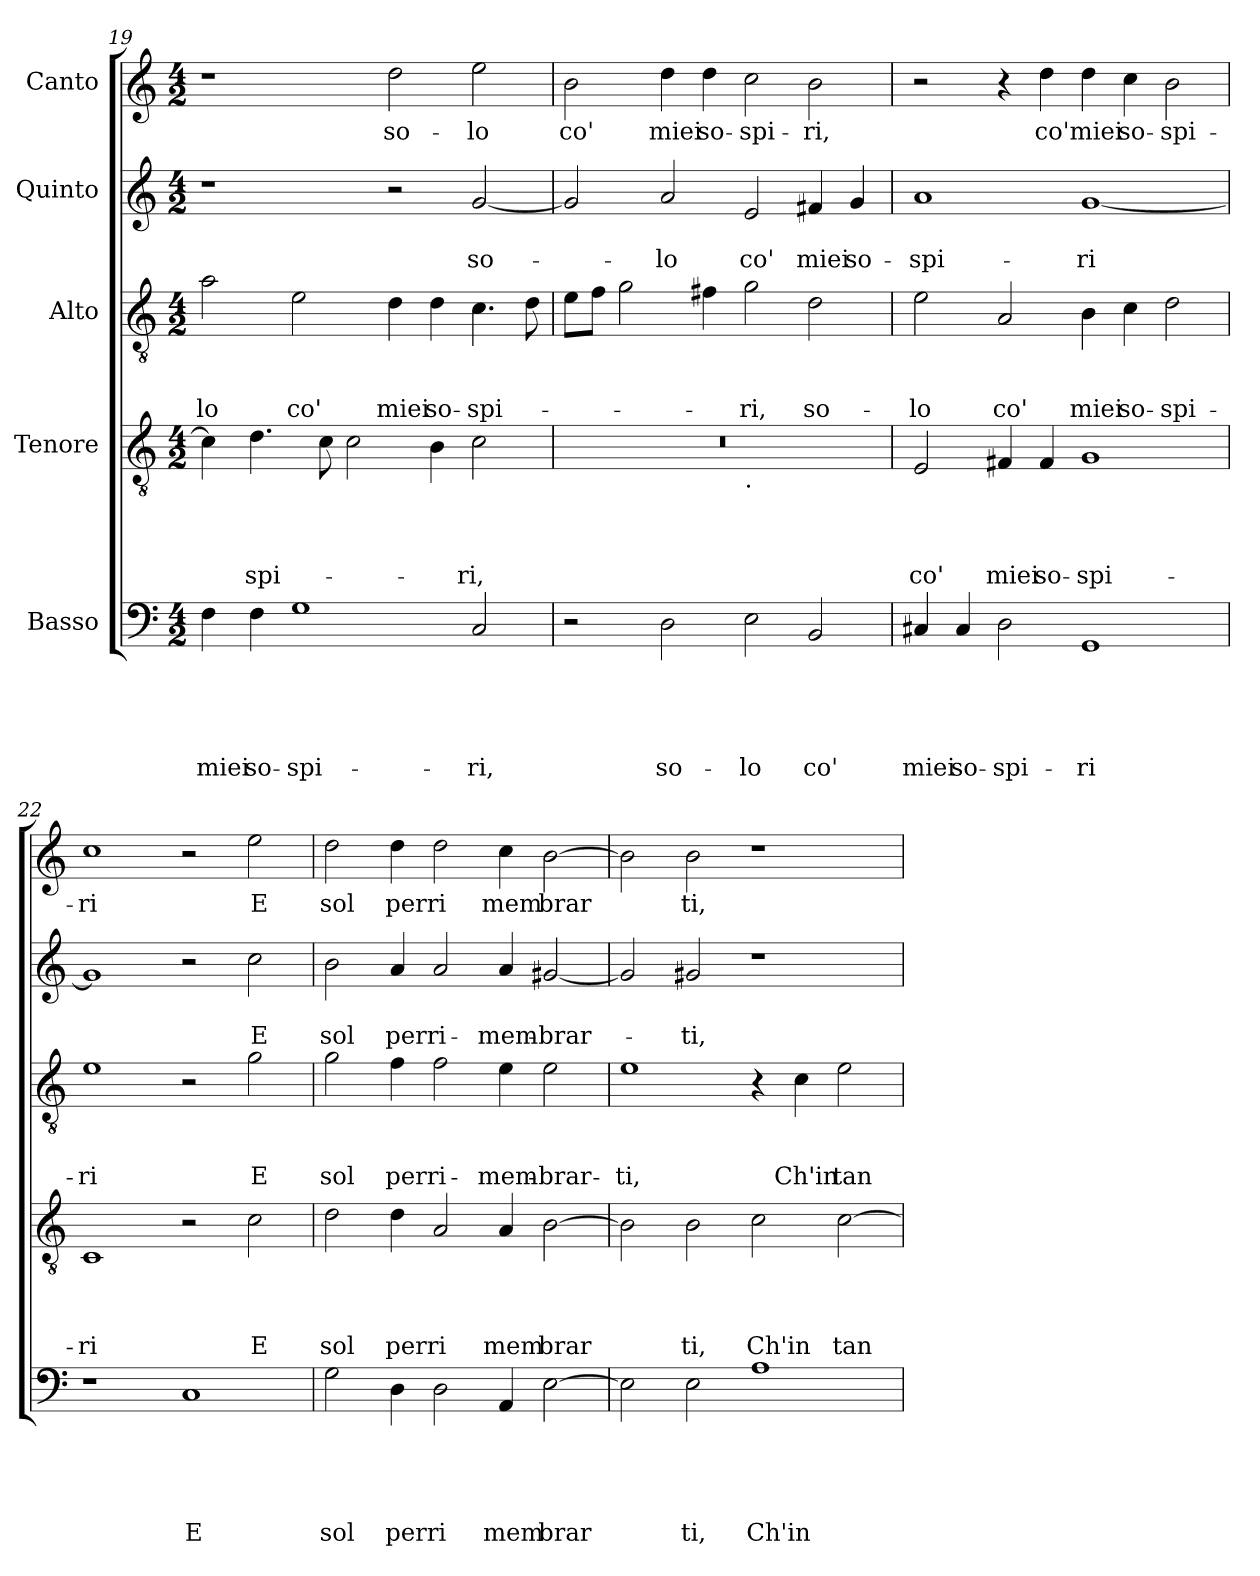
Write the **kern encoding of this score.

**kern	**text	**text	**text	**text	**text	**kern	**text	**text	**text	**text	**kern	**text	**text	**text	**kern	**text	**text	**kern	**text
*part5	*part5	*part5	*part5	*part5	*part5	*part4	*part4	*part4	*part4	*part4	*part3	*part3	*part3	*part3	*part2	*part2	*part2	*part1	*part1
*staff5	*staff5	*staff5	*staff5	*staff5	*staff5	*staff4	*staff4	*staff4	*staff4	*staff4	*staff3	*staff3	*staff3	*staff3	*staff2	*staff2	*staff2	*staff1	*staff1
*I"Basso	*	*	*	*	*	*I"Tenore	*	*	*	*	*I"Alto	*	*	*	*I"Quinto	*	*	*I"Canto	*
*clefF4	*	*	*	*	*	*clefGv2	*	*	*	*	*clefGv2	*	*	*	*clefG2	*	*	*clefG2	*
*k[]	*	*	*	*	*	*k[]	*	*	*	*	*k[]	*	*	*	*k[]	*	*	*k[]	*
*C:	*	*	*	*	*	*C:	*	*	*	*	*C:	*	*	*	*C:	*	*	*C:	*
*M4/2	*	*	*	*	*	*M4/2	*	*	*	*	*M4/2	*	*	*	*M4/2	*	*	*M4/2	*
=19	=19	=19	=19	=19	=19	=19	=19	=19	=19	=19	=19	=19	=19	=19	=19	=19	=19	=19	=19
!	!	!	!	!	!LO:LY:b	!	!	!	!	!	!	!	!	!LO:LY:b	!	!	!	!	!
4F\	.	.	.	.	miei	4c\]	.	.	.	.	2a\	.	.	-lo	1r	.	.	1r	.
!	!	!	!	!	!LO:LY:b	!	!	!	!	!LO:LY:b	!	!	!	!	!	!	!	!	!
4F\	.	.	.	.	so-	4.d\	.	.	.	-spi-	.	.	.	.	.	.	.	.	.
!	!	!	!	!	!LO:LY:b	!	!	!	!	!	!	!	!	!LO:LY:b	!	!	!	!	!
1G	.	.	.	.	-spi-	.	.	.	.	.	2e\	.	.	co'	.	.	.	.	.
.	.	.	.	.	.	8c\	.	.	.	.	.	.	.	.	.	.	.	.	.
.	.	.	.	.	.	2c\	.	.	.	.	.	.	.	.	.	.	.	.	.
!	!	!	!	!	!	!	!	!	!	!	!	!	!	!LO:LY:b	!	!	!	!	!LO:LY:b
.	.	.	.	.	.	.	.	.	.	.	4d\	.	.	miei	2r	.	.	2dd\	so-
!	!	!	!	!	!	!	!	!	!	!	!	!	!	!LO:LY:b	!	!	!	!	!
.	.	.	.	.	.	4B\	.	.	.	.	4d\	.	.	so-	.	.	.	.	.
!	!	!	!	!	!LO:LY:b	!	!	!	!	!LO:LY:b	!	!	!	!LO:LY:b	!	!	!LO:LY:b	!	!LO:LY:b
2C/	.	.	.	.	-ri,	2c\	.	.	.	-ri,	4.c\	.	.	-spi-	[<2g/	.	so-	2ee\	-lo
.	.	.	.	.	.	.	.	.	.	.	8d\	.	.	.	.	.	.	.	.
=20	=20	=20	=20	=20	=20	=20	=20	=20	=20	=20	=20	=20	=20	=20	=20	=20	=20	=20	=20
!	!	!	!	!	!	!	!	!	!	!	!	!	!	!	!	!	!	!	!LO:LY:b
*	*	*	*	*	*	*^	*	*	*	*	*	*	*	*	*	*	*	*	*
2r	.	.	.	.	.	0r	1ryy	.	.	.	.	8e\L	.	.	.	2g/]	.	.	2b\	co'
.	.	.	.	.	.	.	.	.	.	.	.	8f\J	.	.	.	.	.	.	.	.
.	.	.	.	.	.	.	.	.	.	.	.	2g\	.	.	.	.	.	.	.	.
!	!	!	!	!	!LO:LY:b	!	!	!	!	!	!	!	!	!	!	!	!	!LO:LY:b	!	!LO:LY:b
2D\	.	.	.	.	so-	.	.	.	.	.	.	.	.	.	.	2a/	.	-lo	4dd\	miei
!	!	!	!	!	!	!	!	!	!	!	!	!	!	!	!	!	!	!	!	!LO:LY:b
.	.	.	.	.	.	.	.	.	.	.	.	4f#X\	.	.	.	.	.	.	4dd\	so-
!	!	!	!	!	!	!	!LO:TX:b:t=.	!	!	!	!	!	!	!	!	!	!	!	!	!
!	!	!	!	!	!LO:LY:b	!	!	!	!	!	!	!	!	!	!LO:LY:b	!	!	!LO:LY:b	!	!LO:LY:b
2E\	.	.	.	.	-lo	.	1ryy	.	.	.	.	2g\	.	.	-ri,	2e/	.	co'	2cc\	-spi-
!	!	!	!	!	!LO:LY:b	!	!	!	!	!	!	!	!	!	!LO:LY:b	!	!	!LO:LY:b	!	!LO:LY:b
2BB/	.	.	.	.	co'	.	.	.	.	.	.	2d\	.	.	so-	4f#X/	.	miei	2b\	-ri,
!	!	!	!	!	!	!	!	!	!	!	!	!	!	!	!	!	!	!LO:LY:b	!	!
.	.	.	.	.	.	.	.	.	.	.	.	.	.	.	.	4g/	.	so-	.	.
=21	=21	=21	=21	=21	=21	=21	=21	=21	=21	=21	=21	=21	=21	=21	=21	=21	=21	=21	=21	=21
!	!	!	!	!	!LO:LY:b	!	!	!	!	!	!LO:LY:b	!	!	!	!LO:LY:b	!	!	!LO:LY:b	!	!
*	*	*	*	*	*	*v	*v	*	*	*	*	*	*	*	*	*	*	*	*	*
4C#X/	.	.	.	.	miei	2E/	.	.	.	co'	2e\	.	.	-lo	1a	.	-spi-	2r	.
!	!	!	!	!	!LO:LY:b	!	!	!	!	!	!	!	!	!	!	!	!	!	!
4C#/	.	.	.	.	so-	.	.	.	.	.	.	.	.	.	.	.	.	.	.
!	!	!	!	!	!LO:LY:b	!	!	!	!	!LO:LY:b	!	!	!	!LO:LY:b	!	!	!	!	!
2D\	.	.	.	.	-spi-	4F#X/	.	.	.	miei	2A/	.	.	co'	.	.	.	4r	.
!	!	!	!	!	!	!	!	!	!	!LO:LY:b	!	!	!	!	!	!	!	!	!LO:LY:b
.	.	.	.	.	.	4F#/	.	.	.	so-	.	.	.	.	.	.	.	4dd\	co'
!	!	!	!	!	!LO:LY:b	!	!	!	!	!LO:LY:b	!	!	!	!LO:LY:b	!	!	!LO:LY:b	!	!LO:LY:b
1GG	.	.	.	.	-ri	1G	.	.	.	-spi-	4B\	.	.	miei	[<1g	.	-ri	4dd\	miei
!	!	!	!	!	!	!	!	!	!	!	!	!	!	!LO:LY:b	!	!	!	!	!LO:LY:b
.	.	.	.	.	.	.	.	.	.	.	4c\	.	.	so-	.	.	.	4cc\	so-
!	!	!	!	!	!	!	!	!	!	!	!	!	!	!LO:LY:b	!	!	!	!	!LO:LY:b
.	.	.	.	.	.	.	.	.	.	.	2d\	.	.	-spi-	.	.	.	2b\	-spi-
!!LO:LB:g=z
=22	=22	=22	=22	=22	=22	=22	=22	=22	=22	=22	=22	=22	=22	=22	=22	=22	=22	=22	=22
!	!	!	!	!	!	!	!	!	!	!LO:LY:b	!	!	!	!LO:LY:b	!	!	!	!	!LO:LY:b
1r	.	.	.	.	.	1C	.	.	.	-ri	1e	.	.	-ri	1g]	.	.	1cc	-ri
!	!	!	!	!	!LO:LY:b	!	!	!	!	!	!	!	!	!	!	!	!	!	!
1C	.	.	.	.	E	2r	.	.	.	.	2r	.	.	.	2r	.	.	2r	.
!	!	!	!	!	!	!	!	!	!	!LO:LY:b	!	!	!	!LO:LY:b	!	!	!LO:LY:b	!	!LO:LY:b
.	.	.	.	.	.	2c\	.	.	.	E	2g\	.	.	E	2cc\	.	E	2ee\	E
=23	=23	=23	=23	=23	=23	=23	=23	=23	=23	=23	=23	=23	=23	=23	=23	=23	=23	=23	=23
!	!	!	!	!	!LO:LY:b	!	!	!	!	!LO:LY:b	!	!	!	!LO:LY:b	!	!	!LO:LY:b	!	!LO:LY:b
2G\	.	.	.	.	sol	2d\	.	.	.	sol	2g\	.	.	sol	2b\	.	sol	2dd\	sol
!	!	!	!	!	!LO:LY:b	!	!	!	!	!LO:LY:b	!	!	!	!LO:LY:b	!	!	!LO:LY:b	!	!LO:LY:b
4D\	.	.	.	.	perri	4d\	.	.	.	perri	4f\	.	.	perri-	4a/	.	perri-	4dd\	perri
2D\	.	.	.	.	.	2A/	.	.	.	.	2f\	.	.	.	2a/	.	.	2dd\	.
!	!	!	!	!	!LO:LY:b	!	!	!	!	!LO:LY:b	!	!	!	!LO:LY:b	!	!	!LO:LY:b	!	!LO:LY:b
4AA/	.	.	.	.	mem	4A/	.	.	.	mem	4e\	.	.	-mem-	4a/	.	-mem-	4cc\	mem
!	!	!	!	!	!LO:LY:b	!	!	!	!	!LO:LY:b	!	!	!	!LO:LY:b	!	!	!LO:LY:b	!	!LO:LY:b
[>2E\	.	.	.	.	brar	[>2B\	.	.	.	brar	2e\	.	.	-brar-	[<2g#X/	.	-brar-	[>2b\	brar
=24	=24	=24	=24	=24	=24	=24	=24	=24	=24	=24	=24	=24	=24	=24	=24	=24	=24	=24	=24
!	!	!	!	!	!	!	!	!	!	!	!	!	!	!LO:LY:b	!	!	!	!	!
2E\]	.	.	.	.	.	2B\]	.	.	.	.	1e	.	.	-ti,	2g#/]	.	.	2b\]	.
!	!	!	!	!	!LO:LY:b	!	!	!	!	!LO:LY:b	!	!	!	!	!	!	!LO:LY:b	!	!LO:LY:b
2E\	.	.	.	.	ti,	2B\	.	.	.	ti,	.	.	.	.	2g#X/	.	-ti,	2b\	ti,
!	!	!	!	!	!LO:LY:b	!	!	!	!	!LO:LY:b	!	!	!	!	!	!	!	!	!
1A	.	.	.	.	Ch'in	2c\	.	.	.	Ch'in	4r	.	.	.	1r	.	.	1r	.
!	!	!	!	!	!	!	!	!	!	!	!	!	!	!LO:LY:b	!	!	!	!	!
.	.	.	.	.	.	.	.	.	.	.	4c\	.	.	Ch'in	.	.	.	.	.
!	!	!	!	!	!	!	!	!	!	!LO:LY:b	!	!	!	!LO:LY:b	!	!	!	!	!
.	.	.	.	.	.	[>2c\	.	.	.	tan	2e\	.	.	tan-	.	.	.	.	.
=	=	=	=	=	=	=	=	=	=	=	=	=	=	=	=	=	=	=	=
*-	*-	*-	*-	*-	*-	*-	*-	*-	*-	*-	*-	*-	*-	*-	*-	*-	*-	*-	*-
